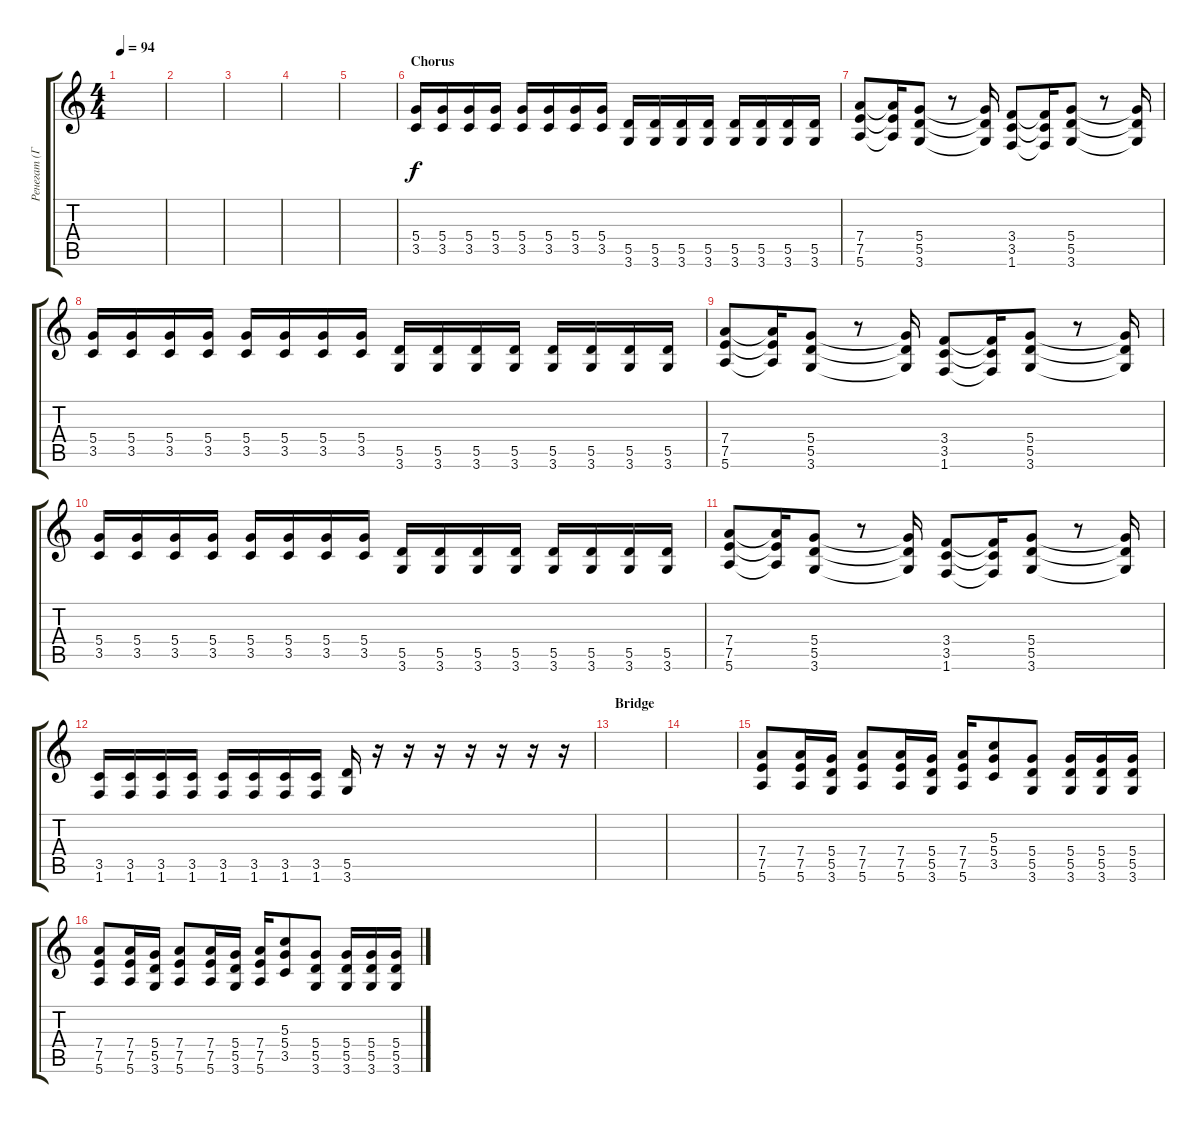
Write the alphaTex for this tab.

\track ("Ренегат (Гитара №2)" "Ренегат (Г") {instrument distortionguitar}
\staff {score tabs}
\tuning (E4 B3 G3 D3 A2 E2) {hide}
\ts (4 4)
\tempo 94
\clef g2
\ks c
|
|
|
|
|
\section ("" "Chorus")
(5.4 3.5).16{balance 16} (5.4 3.5).16 (5.4 3.5).16 (5.4 3.5).16 (5.4 3.5).16 (5.4 3.5).16 (5.4 3.5).16 (5.4 3.5).16 (5.5 3.6).16 (5.5 3.6).16 (5.5 3.6).16 (5.5 3.6).16 (5.5 3.6).16 (5.5 3.6).16 (5.5 3.6).16 (5.5 3.6).16 |
(7.4 7.5 5.6).8 (7.4{t} 7.5{t} 5.6{t}).16 (5.4 5.5 3.6).8 r.8 (5.4{t} 5.5{t} 3.6{t}).16 (3.4 3.5 1.6).8 (3.4{t} 3.5{t} 1.6{t}).16 (5.4 5.5 3.6).8 r.8 (5.4{t} 5.5{t} 3.6{t}).16 |
(5.4 3.5).16 (5.4 3.5).16 (5.4 3.5).16 (5.4 3.5).16 (5.4 3.5).16 (5.4 3.5).16 (5.4 3.5).16 (5.4 3.5).16 (5.5 3.6).16 (5.5 3.6).16 (5.5 3.6).16 (5.5 3.6).16 (5.5 3.6).16 (5.5 3.6).16 (5.5 3.6).16 (5.5 3.6).16 |
(7.4 7.5 5.6).8 (7.4{t} 7.5{t} 5.6{t}).16 (5.4 5.5 3.6).8 r.8 (5.4{t} 5.5{t} 3.6{t}).16 (3.4 3.5 1.6).8 (3.4{t} 3.5{t} 1.6{t}).16 (5.4 5.5 3.6).8 r.8 (5.4{t} 5.5{t} 3.6{t}).16 |
(5.4 3.5).16 (5.4 3.5).16 (5.4 3.5).16 (5.4 3.5).16 (5.4 3.5).16 (5.4 3.5).16 (5.4 3.5).16 (5.4 3.5).16 (5.5 3.6).16 (5.5 3.6).16 (5.5 3.6).16 (5.5 3.6).16 (5.5 3.6).16 (5.5 3.6).16 (5.5 3.6).16 (5.5 3.6).16 |
(7.4 7.5 5.6).8 (7.4{t} 7.5{t} 5.6{t}).16 (5.4 5.5 3.6).8 r.8 (5.4{t} 5.5{t} 3.6{t}).16 (3.4 3.5 1.6).8 (3.4{t} 3.5{t} 1.6{t}).16 (5.4 5.5 3.6).8 r.8 (5.4{t} 5.5{t} 3.6{t}).16 |
(3.5 1.6).16 (3.5 1.6).16 (3.5 1.6).16 (3.5 1.6).16 (3.5 1.6).16 (3.5 1.6).16 (3.5 1.6).16 (3.5 1.6).16 (5.5 3.6).16 r.16 r.16 r.16 r.16 r.16 r.16 r.16 |
\section ("" "Bridge")
|
|
(7.4 7.5 5.6).8 (7.4 7.5 5.6).16 (5.4 5.5 3.6).16 (7.4 7.5 5.6).8 (7.4 7.5 5.6).16 (5.4 5.5 3.6).16 (7.4 7.5 5.6).16 (5.3 5.4 3.5).8 (5.4 5.5 3.6).8 (5.4 5.5 3.6).16 (5.4 5.5 3.6).16 (5.4 5.5 3.6).16 |
(7.4 7.5 5.6).8 (7.4 7.5 5.6).16 (5.4 5.5 3.6).16 (7.4 7.5 5.6).8 (7.4 7.5 5.6).16 (5.4 5.5 3.6).16 (7.4 7.5 5.6).16 (5.3 5.4 3.5).8 (5.4 5.5 3.6).8 (5.4 5.5 3.6).16 (5.4 5.5 3.6).16 (5.4 5.5 3.6).16
